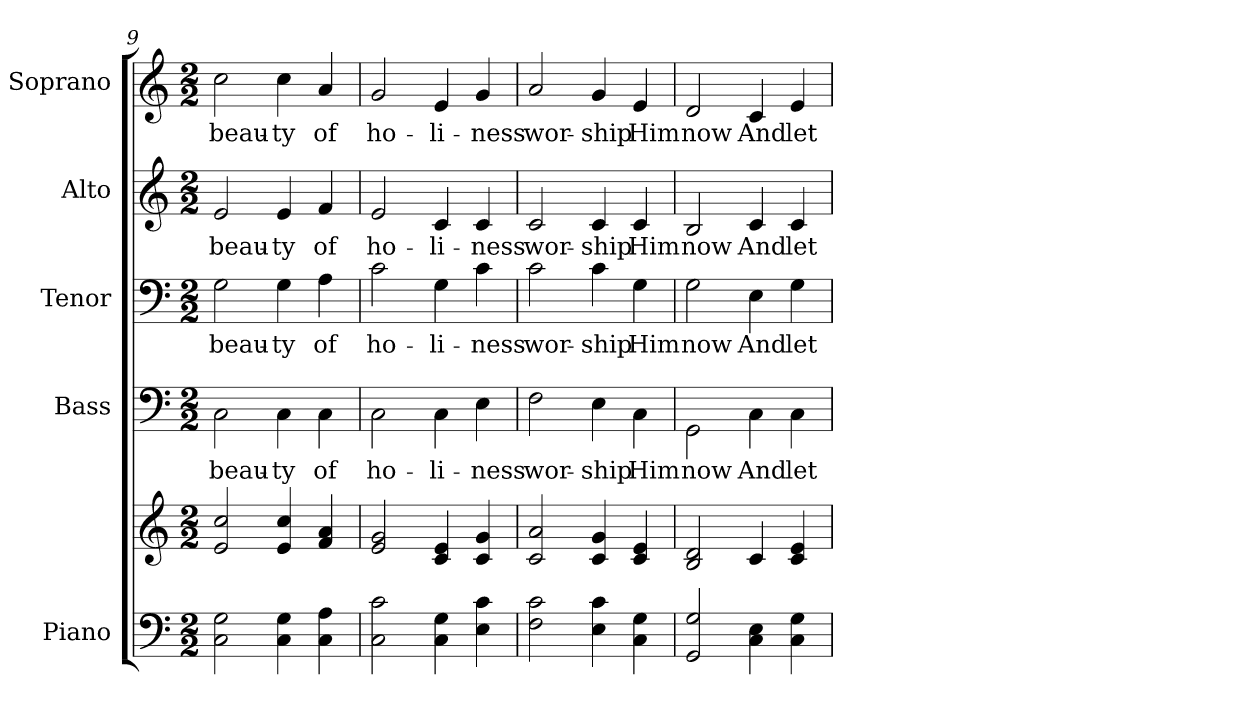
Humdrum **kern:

**kern	**kern	**kern	**text	**kern	**text	**kern	**text	**kern	**text
*part5	*part5	*part4	*part4	*part3	*part3	*part2	*part2	*part1	*part1
*staff6	*staff5	*staff4	*staff4	*staff3	*staff3	*staff2	*staff2	*staff1	*staff1
*I"Piano	*	*I"Bass	*	*I"Tenor	*	*I"Alto	*	*I"Soprano	*
*I'Pno.	*	*I'B.	*	*I'T.	*	*I'A.	*	*I'S.	*
*clefF4	*clefG2	*clefF4	*	*clefF4	*	*clefG2	*	*clefG2	*
*k[]	*k[]	*k[]	*	*k[]	*	*k[]	*	*k[]	*
*C:	*C:	*C:	*	*C:	*	*C:	*	*C:	*
*M2/2	*M2/2	*M2/2	*	*M2/2	*	*M2/2	*	*M2/2	*
=9	=9	=9	=9	=9	=9	=9	=9	=9	=9
!	!	!	!LO:LY:b:color=#000000	!	!	!	!	!	!
!	!	!	!	!	!LO:LY:b:color=#000000	!	!	!	!
!	!	!	!	!	!	!	!LO:LY:b:color=#000000	!	!
!	!	!	!	!	!	!	!	!	!LO:LY:b:color=#000000
2Ci\ 2Gi	2ei/ 2cci	2Ci\	beau-	2Gi\	beau-	2ei/	beau-	2cci\	beau-
!	!	!	!LO:LY:b:color=#000000	!	!	!	!	!	!
!	!	!	!	!	!LO:LY:b:color=#000000	!	!	!	!
!	!	!	!	!	!	!	!LO:LY:b:color=#000000	!	!
!	!	!	!	!	!	!	!	!	!LO:LY:b:color=#000000
4Ci\ 4Gi	4ei/ 4cci	4Ci\	-ty	4Gi\	-ty	4ei/	-ty	4cci\	-ty
!	!	!	!LO:LY:b:color=#000000	!	!	!	!	!	!
!	!	!	!	!	!LO:LY:b:color=#000000	!	!	!	!
!	!	!	!	!	!	!	!LO:LY:b:color=#000000	!	!
!	!	!	!	!	!	!	!	!	!LO:LY:b:color=#000000
4Ci\ 4Ai	4fi/ 4ai	4Ci\	of	4Ai\	of	4fi/	of	4ai/	of
!!LO:PB:g=z
=10	=10	=10	=10	=10	=10	=10	=10	=10	=10
!	!	!	!LO:LY:b:color=#000000	!	!	!	!	!	!
!	!	!	!	!	!LO:LY:b:color=#000000	!	!	!	!
!	!	!	!	!	!	!	!LO:LY:b:color=#000000	!	!
!	!	!	!	!	!	!	!	!	!LO:LY:b:color=#000000
2Ci\ 2ci	2ei/ 2gi	2Ci\	ho-	2ci\	ho-	2ei/	ho-	2gi/	ho-
!	!	!	!LO:LY:b:color=#000000	!	!	!	!	!	!
!	!	!	!	!	!LO:LY:b:color=#000000	!	!	!	!
!	!	!	!	!	!	!	!LO:LY:b:color=#000000	!	!
!	!	!	!	!	!	!	!	!	!LO:LY:b:color=#000000
4Ci\ 4Gi	4ci/ 4ei	4Ci\	-li-	4Gi\	-li-	4ci/	-li-	4ei/	-li-
!	!	!	!LO:LY:b:color=#000000	!	!	!	!	!	!
!	!	!	!	!	!LO:LY:b:color=#000000	!	!	!	!
!	!	!	!	!	!	!	!LO:LY:b:color=#000000	!	!
!	!	!	!	!	!	!	!	!	!LO:LY:b:color=#000000
4Ei\ 4ci	4ci/ 4gi	4Ei\	-ness	4ci\	-ness	4ci/	-ness	4gi/	-ness
=11	=11	=11	=11	=11	=11	=11	=11	=11	=11
!	!	!	!LO:LY:b:color=#000000	!	!	!	!	!	!
!	!	!	!	!	!LO:LY:b:color=#000000	!	!	!	!
!	!	!	!	!	!	!	!LO:LY:b:color=#000000	!	!
!	!	!	!	!	!	!	!	!	!LO:LY:b:color=#000000
2Fi\ 2ci	2ci/ 2ai	2Fi\	wor-	2ci\	wor-	2ci/	wor-	2ai/	wor-
!	!	!	!LO:LY:b:color=#000000	!	!	!	!	!	!
!	!	!	!	!	!LO:LY:b:color=#000000	!	!	!	!
!	!	!	!	!	!	!	!LO:LY:b:color=#000000	!	!
!	!	!	!	!	!	!	!	!	!LO:LY:b:color=#000000
4Ei\ 4ci	4ci/ 4gi	4Ei\	-ship	4ci\	-ship	4ci/	-ship	4gi/	-ship
!	!	!	!LO:LY:b:color=#000000	!	!	!	!	!	!
!	!	!	!	!	!LO:LY:b:color=#000000	!	!	!	!
!	!	!	!	!	!	!	!LO:LY:b:color=#000000	!	!
!	!	!	!	!	!	!	!	!	!LO:LY:b:color=#000000
4Ci\ 4Gi	4ci/ 4ei	4Ci\	Him	4Gi\	Him	4ci/	Him	4ei/	Him
=12	=12	=12	=12	=12	=12	=12	=12	=12	=12
!	!	!	!LO:LY:b:color=#000000	!	!	!	!	!	!
!	!	!	!	!	!LO:LY:b:color=#000000	!	!	!	!
!	!	!	!	!	!	!	!LO:LY:b:color=#000000	!	!
!	!	!	!	!	!	!	!	!	!LO:LY:b:color=#000000
2GGi/ 2Gi	2Bi/ 2di	2GGi\	now	2Gi\	now	2Bi/	now	2di/	now
!	!	!	!LO:LY:b:color=#000000	!	!	!	!	!	!
!	!	!	!	!	!LO:LY:b:color=#000000	!	!	!	!
!	!	!	!	!	!	!	!LO:LY:b:color=#000000	!	!
!	!	!	!	!	!	!	!	!	!LO:LY:b:color=#000000
4Ci\ 4Ei	4ci/	4Ci\	And	4Ei\	And	4ci/	And	4ci/	And
!	!	!	!LO:LY:b:color=#000000	!	!	!	!	!	!
!	!	!	!	!	!LO:LY:b:color=#000000	!	!	!	!
!	!	!	!	!	!	!	!LO:LY:b:color=#000000	!	!
!	!	!	!	!	!	!	!	!	!LO:LY:b:color=#000000
4Ci\ 4Gi	4ci/ 4ei	4Ci\	let	4Gi\	let	4ci/	let	4ei/	let
=	=	=	=	=	=	=	=	=	=
*-	*-	*-	*-	*-	*-	*-	*-	*-	*-
